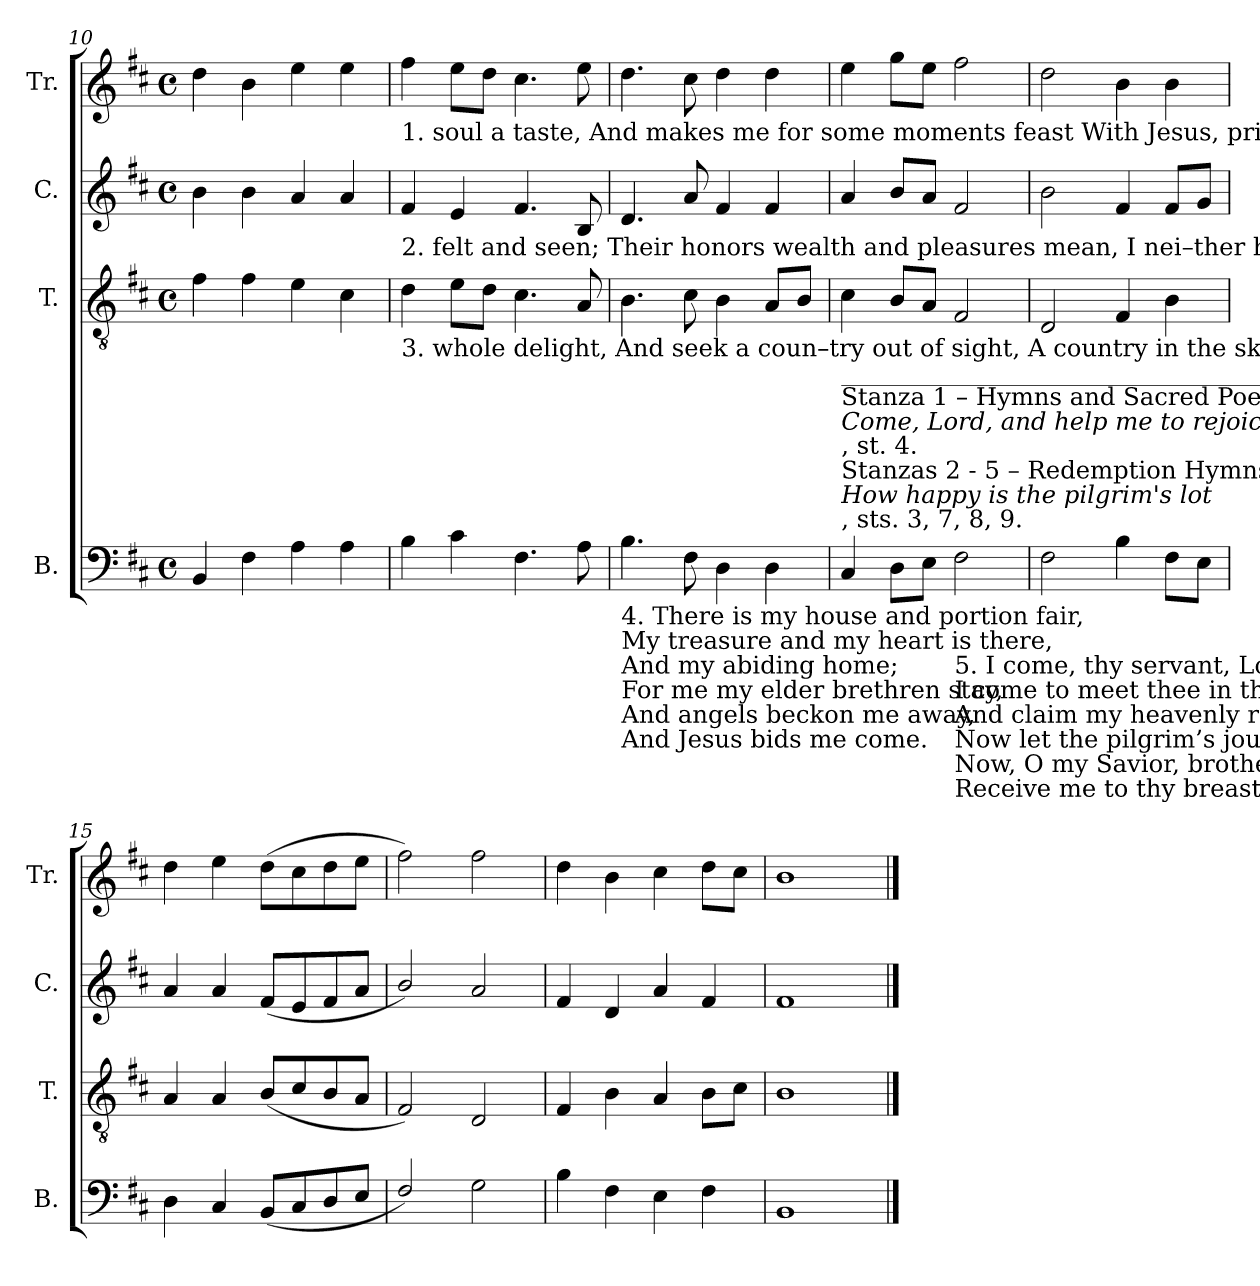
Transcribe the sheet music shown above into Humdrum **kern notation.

**kern	**kern	**kern	**kern
*part4	*part3	*part2	*part1
*staff4	*staff3	*staff2	*staff1
*I"B.	*I"T.	*I"C.	*I"Tr.
*I'B.	*I'T.	*I'C.	*I'Tr.
*clefF4	*clefGv2	*clefG2	*clefG2
*k[f#c#]	*k[f#c#]	*k[f#c#]	*k[f#c#]
*M4/4	*M4/4	*M4/4	*M4/4
*met(c)	*met(c)	*met(c)	*met(c)
=10	=10	=10	=10
4BB/	4f#\	4b\	4dd\
4F#\	4f#\	4b\	4b\
4A\	4e\	4a/	4ee\
4A\	4c#\	4a/	4ee\
!!LO:LB:g=z
=11	=11	=11	=11
!	!	!	!LO:TX:b:t=1. soul a taste,     And makes me for some moments feast    With    Jesus,    priests  and kings, _______ With  Jesus, priests and kings.
!	!	!LO:TX:b:t=2. felt and seen;  Their honors wealth and pleasures mean,  I  nei–ther  have  nor  want, __________     I    neither  have  nor  want.	!
!	!LO:TX:b:t=3. whole delight,  And  seek  a    coun–try    out   of    sight,     A      country       in    the    skies, _______    A       country   in   the    skies.	!	!
4B\	4d\	4f#/	4ff#\
4c#\	8e\L	4e/	8ee\L
.	8d\J	.	8dd\J
4.F#\	4.c#\	4.f#/	4.cc#\
8A\	8A/	8B/	8ee\
=12	=12	=12	=12
!LO:TX:b:t=4. There is my house and portion fair,	!	!	!
!LO:TX:b:t=My treasure and my heart is there,	!	!	!
!LO:TX:b:t=And my abiding home;	!	!	!
!LO:TX:b:t=For me my elder brethren stay,	!	!	!
!LO:TX:b:t=And angels beckon me away,	!	!	!
!LO:TX:b:t=And Jesus bids me come.	!	!	!
4.B\	4.B\	4.d/	4.dd\
8F#\	8c#\	8a/	8cc#\
4D\	4B\	4f#/	4dd\
4D\	8A/L	4f#/	4dd\
.	8B/J	.	.
=13	=13	=13	=13
!	!LO:TX:b:t=_________________________________________________________________________	!	!
!	!LO:TX:b:t=Stanza 1 – Hymns and Sacred Poems, 1742, Pt. 2, No. 1,	!	!
!	!LO:TX:b:i:t=Come, Lord, and help me to rejoice	!	!
!	!LO:TX:b:t=, st. 4.	!	!
!	!LO:TX:b:t=Stanzas 2 - 5 – Redemption Hymns, 1747, No. 51,	!	!
!	!LO:TX:b:i:t=How happy is the pilgrim's lot	!	!
!	!LO:TX:b:t=, sts. 3, 7, 8, 9.	!	!
4C#/	4c#\	4a/	4ee\
8D\L	8B/L	8b/L	8gg\L
8E\J	8A/J	8a/J	8ee\J
!LO:TX:b:t=5. I come, thy servant, Lord, replies,	!	!	!
!LO:TX:b:t=I come to meet thee in the skies,	!	!	!
!LO:TX:b:t=And claim my heavenly rest&colon;	!	!	!
!LO:TX:b:t=Now let the pilgrim’s journey end,	!	!	!
!LO:TX:b:t=Now, O my Savior, brother, friend,	!	!	!
!LO:TX:b:t=Receive me to thy breast.	!	!	!
2F#\	2F#/	2f#/	2ff#\
=14	=14	=14	=14
2F#\	2D/	2b\	2dd\
4B\	4F#/	4f#/	4b\
8F#\L	4B\	8f#/L	4b\
8E\J	.	8g/J	.
=15	=15	=15	=15
4D\	4A/	4a/	4dd\
4C#/	4A/	4a/	4ee\
(8BB/L	(8B/L	(8f#/L	(8dd\L
8C#/	8c#/	8e/	8cc#\
8D/	8B/	8f#/	8dd\
8E/J	8A/J	8a/J	8ee\J
=16	=16	=16	=16
2F#/)	2F#/)	2b/)	2ff#\)
2G\	2D/	2a/	2ff#\
=17	=17	=17	=17
4B\	4F#/	4f#/	4dd\
4F#\	4B\	4d/	4b\
4E\	4A/	4a/	4cc#\
4F#\	8B\L	4f#/	8dd\L
.	8c#\J	.	8cc#\J
=18	=18	=18	=18
1BB	1B	1f#	1b
==	==	==	==
*-	*-	*-	*-
